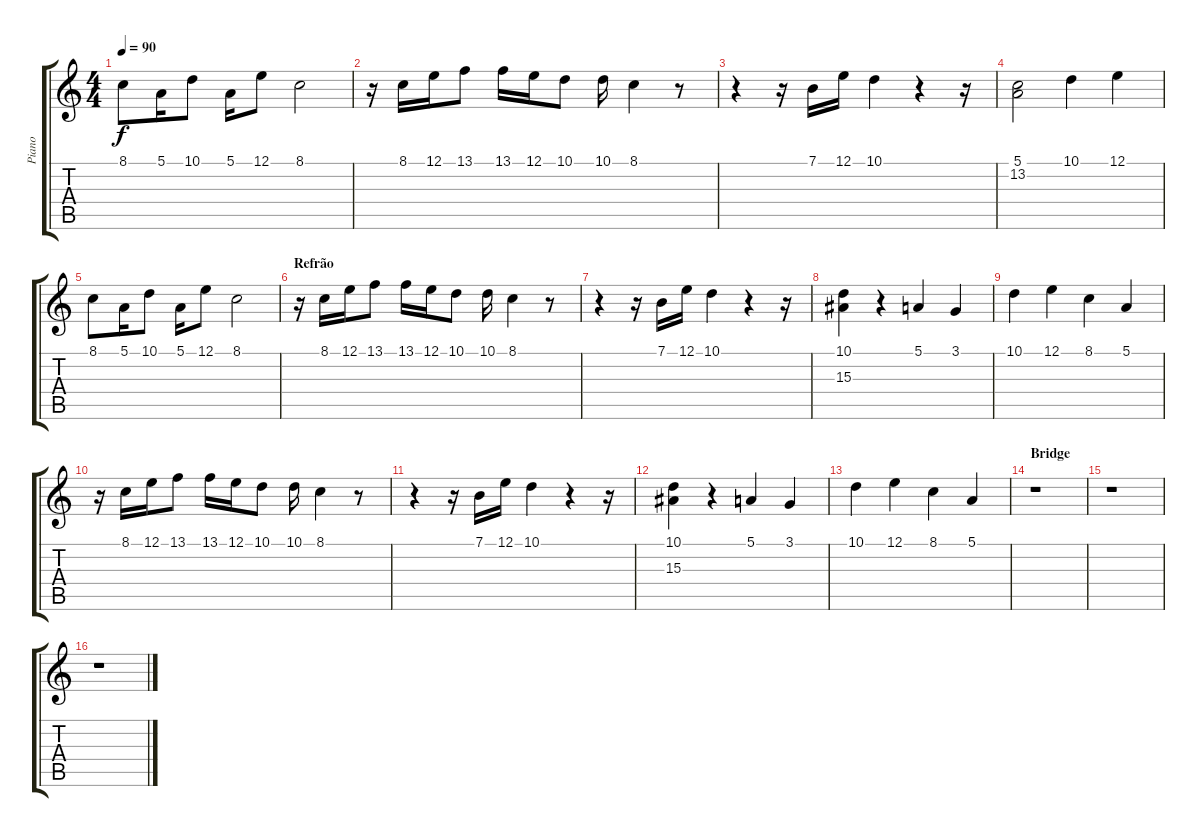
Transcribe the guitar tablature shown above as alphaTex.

\track ("Piano" "Piano") {instrument electricpiano1}
\staff {score tabs}
\tuning (E4 B3 G3 D3 A2 E2) {hide}
\ts (4 4)
\tempo 90
\clef g2
\ks c
8.1.8{dy f} 5.1.16 10.1.8 5.1.16 12.1.8 8.1.2 |
r.16 8.1.16 12.1.16 13.1.8 13.1.16 12.1.16 10.1.8 10.1.16 8.1.4 r.8 |
r.4 r.16 7.1.16 12.1.16 10.1.4 r.4 r.16 |
(5.1 13.2).2 10.1.4 12.1.4 |
8.1.8 5.1.16 10.1.8 5.1.16 12.1.8 8.1.2 |
\section ("" "Refrão")
r.16 8.1.16 12.1.16 13.1.8 13.1.16 12.1.16 10.1.8 10.1.16 8.1.4 r.8 |
r.4 r.16 7.1.16 12.1.16 10.1.4 r.4 r.16 |
(10.1 15.3).4 r.4 5.1.4 3.1.4 |
10.1.4 12.1.4 8.1.4 5.1.4 |
r.16 8.1.16 12.1.16 13.1.8 13.1.16 12.1.16 10.1.8 10.1.16 8.1.4 r.8 |
r.4 r.16 7.1.16 12.1.16 10.1.4 r.4 r.16 |
(10.1 15.3).4 r.4 5.1.4 3.1.4 |
10.1.4 12.1.4 8.1.4 5.1.4 |
\section ("" "Bridge")
r.1 |
r.1 |
r.1
